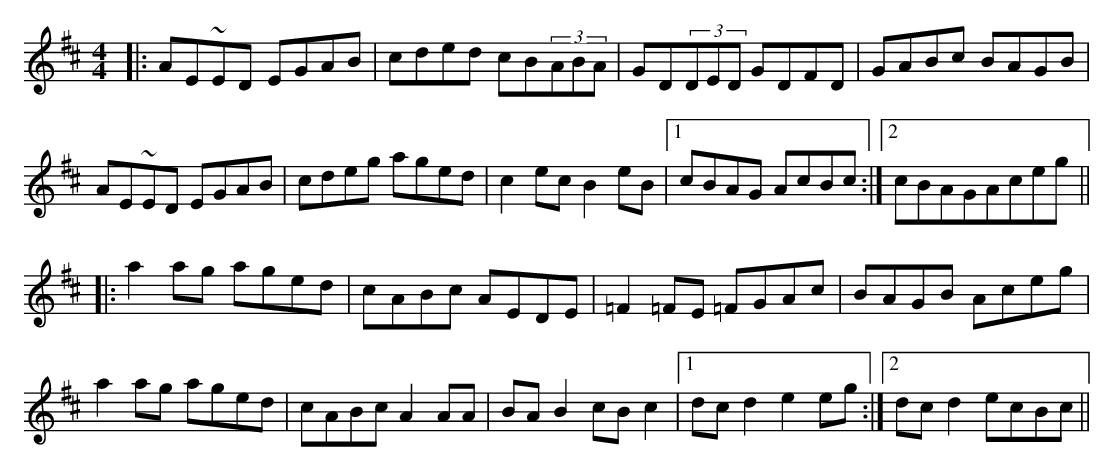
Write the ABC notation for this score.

X:1
M:4/4
K:D
|:AE~ED EGAB|cded cB(3ABA|GD(3DED GDFD|GABc BAGB|
AE~ED EGAB|cdeg aged|c2ec B2eB|1 cBAG AcBc:|2 cBAGAceg||
|:a2ag aged|cABc AEDE|=F2=FE =FGAc|BAGB Aceg|
a2ag aged|cABc A2AA|BAB2 cBc2|1 dcd2 e2eg:|2 dcd2 ecBc||
